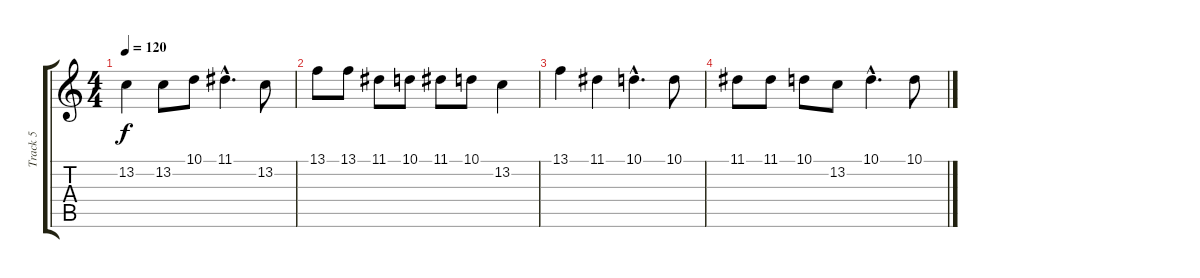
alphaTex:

\track ("Track 5" "Track 5") {instrument reedorgan}
\staff {score tabs}
\tuning (E4 B3 G3 D3 A2 E2) {hide}
\ts (4 4)
\tempo 120
\clef g2
\ks c
13.2.4{dy f} 13.2.8 10.1.8 11.1{hac}.4{d} 13.2.8 |
13.1.8 13.1.8 11.1.8 10.1.8 11.1.8 10.1.8 13.2.4 |
13.1.4 11.1.4 10.1{hac}.4{d} 10.1.8 |
11.1.8 11.1.8 10.1.8 13.2.8 10.1{hac}.4{d} 10.1.8
